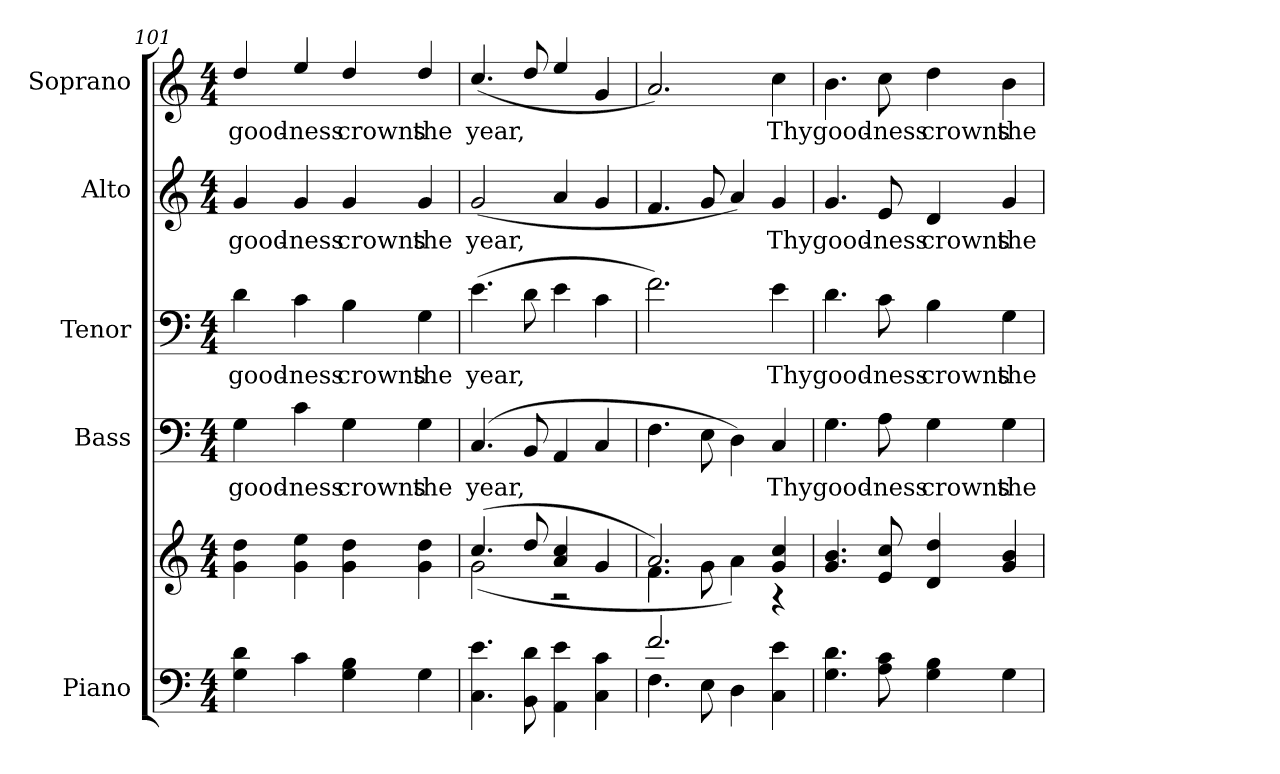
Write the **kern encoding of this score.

**kern	**kern	**kern	**text	**kern	**text	**kern	**text	**kern	**text
*part5	*part5	*part4	*part4	*part3	*part3	*part2	*part2	*part1	*part1
*staff6	*staff5	*staff4	*staff4	*staff3	*staff3	*staff2	*staff2	*staff1	*staff1
*I"Piano	*	*I"Bass	*	*I"Tenor	*	*I"Alto	*	*I"Soprano	*
*I'Pno.	*	*I'B.	*	*I'T.	*	*I'A.	*	*I'S.	*
*clefF4	*clefG2	*clefF4	*	*clefF4	*	*clefG2	*	*clefG2	*
*k[]	*k[]	*k[]	*	*k[]	*	*k[]	*	*k[]	*
*C:	*C:	*C:	*	*C:	*	*C:	*	*C:	*
*M4/4	*M4/4	*M4/4	*	*M4/4	*	*M4/4	*	*M4/4	*
=101	=101	=101	=101	=101	=101	=101	=101	=101	=101
!	!	!	!LO:LY:b:color=#000000	!	!	!	!	!	!
!	!	!	!	!	!LO:LY:b:color=#000000	!	!	!	!
!	!	!	!	!	!	!	!LO:LY:b:color=#000000	!	!
!	!	!	!	!	!	!	!	!	!LO:LY:b:color=#000000
4Gi\ 4di	4gi\ 4ddi	4Gi\	good-	4di\	good-	4gi/	good-	4ddi/	good-
!	!	!	!LO:LY:b:color=#000000	!	!	!	!	!	!
!	!	!	!	!	!LO:LY:b:color=#000000	!	!	!	!
!	!	!	!	!	!	!	!LO:LY:b:color=#000000	!	!
!	!	!	!	!	!	!	!	!	!LO:LY:b:color=#000000
4ci\	4gi\ 4eei	4ci\	-ness	4ci\	-ness	4gi/	-ness	4eei/	-ness
!	!	!	!LO:LY:b:color=#000000	!	!	!	!	!	!
!	!	!	!	!	!LO:LY:b:color=#000000	!	!	!	!
!	!	!	!	!	!	!	!LO:LY:b:color=#000000	!	!
!	!	!	!	!	!	!	!	!	!LO:LY:b:color=#000000
4Gi\ 4Bi	4gi\ 4ddi	4Gi\	crowns	4Bi\	crowns	4gi/	crowns	4ddi/	crowns
!	!	!	!LO:LY:b:color=#000000	!	!	!	!	!	!
!	!	!	!	!	!LO:LY:b:color=#000000	!	!	!	!
!	!	!	!	!	!	!	!LO:LY:b:color=#000000	!	!
!	!	!	!	!	!	!	!	!	!LO:LY:b:color=#000000
4Gi\	4gi\ 4ddi	4Gi\	the	4Gi\	the	4gi/	the	4ddi/	the
=102	=102	=102	=102	=102	=102	=102	=102	=102	=102
*	*^	*	*	*	*	*	*	*	*
!	!	!	!	!LO:LY:b:color=#000000	!	!	!	!	!	!
!	!	!	!	!	!	!LO:LY:b:color=#000000	!	!	!	!
!	!	!	!	!	!	!	!	!LO:LY:b:color=#000000	!	!
!	!	!	!	!	!	!	!	!	!	!LO:LY:b:color=#000000
4.Ci\ 4.ei	(4.cci/	(2gi\	(4.Ci/	year,	(4.ei\	year,	(2gi/	year,	(4.cci/	year,
8BBi\ 8di	8ddi/	.	8BBi/	.	8di\	.	.	.	8ddi/	.
4AAi\ 4ei	4ai/ 4cci	2r	4AAi/	.	4ei\	.	4ai/	.	4eei/	.
4Ci\ 4ci	4gi/	.	4Ci/	.	4ci\	.	4gi/	.	4gi/	.
=103	=103	=103	=103	=103	=103	=103	=103	=103	=103	=103
*^	*	*	*	*	*	*	*	*	*	*
2.fi/	4.Fi\	2.ai/)	4.fi\	4.Fi\	.	2.fi\)	.	4.fi/	.	2.ai/)	.
.	8Ei\	.	8gi\	8Ei\	.	.	.	8gi/	.	.	.
.	4Di\	.	4ai\)	4Di\)	.	.	.	4ai/)	.	.	.
!	!	!	!	!	!LO:LY:b:color=#000000	!	!	!	!	!	!
!	!	!	!	!	!	!	!LO:LY:b:color=#000000	!	!	!	!
!	!	!	!	!	!	!	!	!	!LO:LY:b:color=#000000	!	!
!	!	!	!	!	!	!	!	!	!	!	!LO:LY:b:color=#000000
4Ci\ 4ei	4ryy	4gi/ 4cci	4r	4Ci/	Thy	4ei\	Thy	4gi/	Thy	4cci\	Thy
*v	*v	*	*	*	*	*	*	*	*	*	*
*	*v	*v	*	*	*	*	*	*	*	*
!!LO:PB:g=z
=104	=104	=104	=104	=104	=104	=104	=104	=104	=104
*^	*^	*	*	*	*	*	*	*	*
!	!	!	!	!	!LO:LY:b:color=#000000	!	!	!	!	!	!
*v	*v	*	*	*	*	*	*	*	*	*	*
*	*v	*v	*	*	*	*	*	*	*	*
*^	*^	*	*	*	*	*	*	*	*
!	!	!	!	!	!	!	!LO:LY:b:color=#000000	!	!	!	!
*v	*v	*	*	*	*	*	*	*	*	*	*
*	*v	*v	*	*	*	*	*	*	*	*
*^	*^	*	*	*	*	*	*	*	*
!	!	!	!	!	!	!	!	!	!LO:LY:b:color=#000000	!	!
*v	*v	*	*	*	*	*	*	*	*	*	*
*	*v	*v	*	*	*	*	*	*	*	*
*^	*^	*	*	*	*	*	*	*	*
!	!	!	!	!	!	!	!	!	!	!	!LO:LY:b:color=#000000
*v	*v	*	*	*	*	*	*	*	*	*	*
*	*v	*v	*	*	*	*	*	*	*	*
4.Gi\ 4.di	4.gi/ 4.bi	4.Gi\	good-	4.di\	good-	4.gi/	good-	4.bi\	good-
!	!	!	!LO:LY:b:color=#000000	!	!	!	!	!	!
!	!	!	!	!	!LO:LY:b:color=#000000	!	!	!	!
!	!	!	!	!	!	!	!LO:LY:b:color=#000000	!	!
!	!	!	!	!	!	!	!	!	!LO:LY:b:color=#000000
8Ai\ 8ci	8ei/ 8cci	8Ai\	-ness	8ci\	-ness	8ei/	-ness	8cci\	-ness
!	!	!	!LO:LY:b:color=#000000	!	!	!	!	!	!
!	!	!	!	!	!LO:LY:b:color=#000000	!	!	!	!
!	!	!	!	!	!	!	!LO:LY:b:color=#000000	!	!
!	!	!	!	!	!	!	!	!	!LO:LY:b:color=#000000
4Gi\ 4Bi	4di/ 4ddi	4Gi\	crowns	4Bi\	crowns	4di/	crowns	4ddi\	crowns
!	!	!	!LO:LY:b:color=#000000	!	!	!	!	!	!
!	!	!	!	!	!LO:LY:b:color=#000000	!	!	!	!
!	!	!	!	!	!	!	!LO:LY:b:color=#000000	!	!
!	!	!	!	!	!	!	!	!	!LO:LY:b:color=#000000
4Gi\	4gi/ 4bi	4Gi\	the	4Gi\	the	4gi/	the	4bi\	the
=	=	=	=	=	=	=	=	=	=
*-	*-	*-	*-	*-	*-	*-	*-	*-	*-
